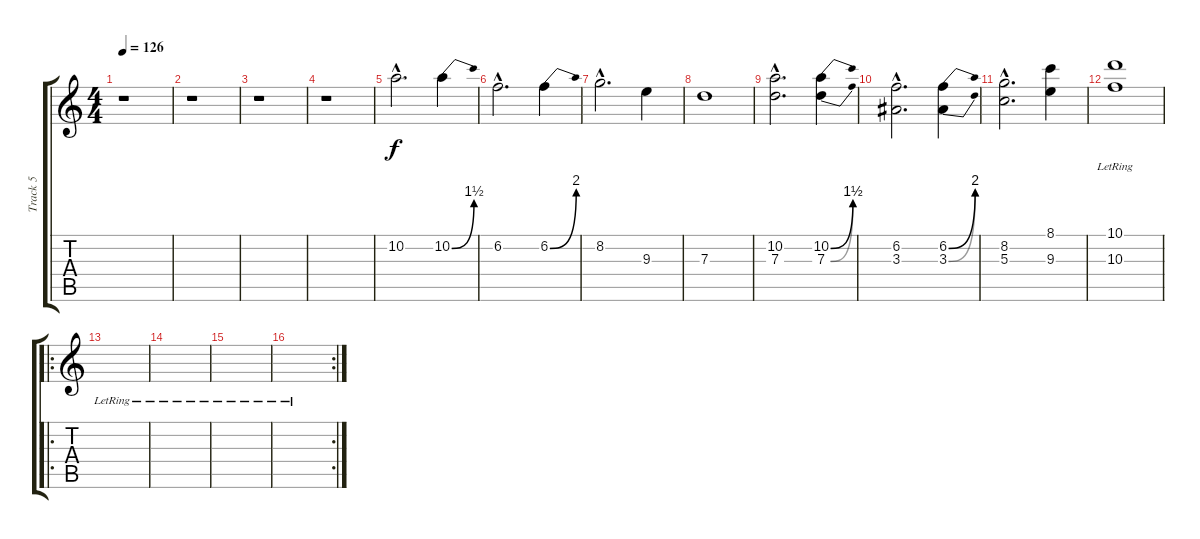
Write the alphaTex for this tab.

\track ("Track 5" "Track 5") {instrument distortionguitar}
\staff {score tabs}
\tuning (E4 B3 G3 D3 A2 E2) {hide}
\ts (4 4)
\tempo 126
\clef g2
\ks c
r.1{dy f instrument distortionguitar} |
r.1 |
r.1 |
r.1 |
10.2{hac}.2{d} 10.2{be (bend 0 0 60 6)}.4 |
6.2{hac}.2{d} 6.2{be (bend 0 0 60 8)}.4 |
8.2{hac}.2{d} 9.3.4 |
7.3.1 |
(10.2{hac} 7.3{hac}).2{d} (10.2{be (bend 0 0 60 6)} 7.3{be (bend 0 0 60 6)}).4 |
(6.2{hac} 3.3{hac}).2{d} (6.2{be (bend 0 0 60 8)} 3.3{be (bend 0 0 60 8)}).4 |
(8.2{hac} 5.3{hac}).2{d} (8.1 9.3).4 |
(10.1{lr} 10.3).1 |
\ro
|
|
|
\rc 2
